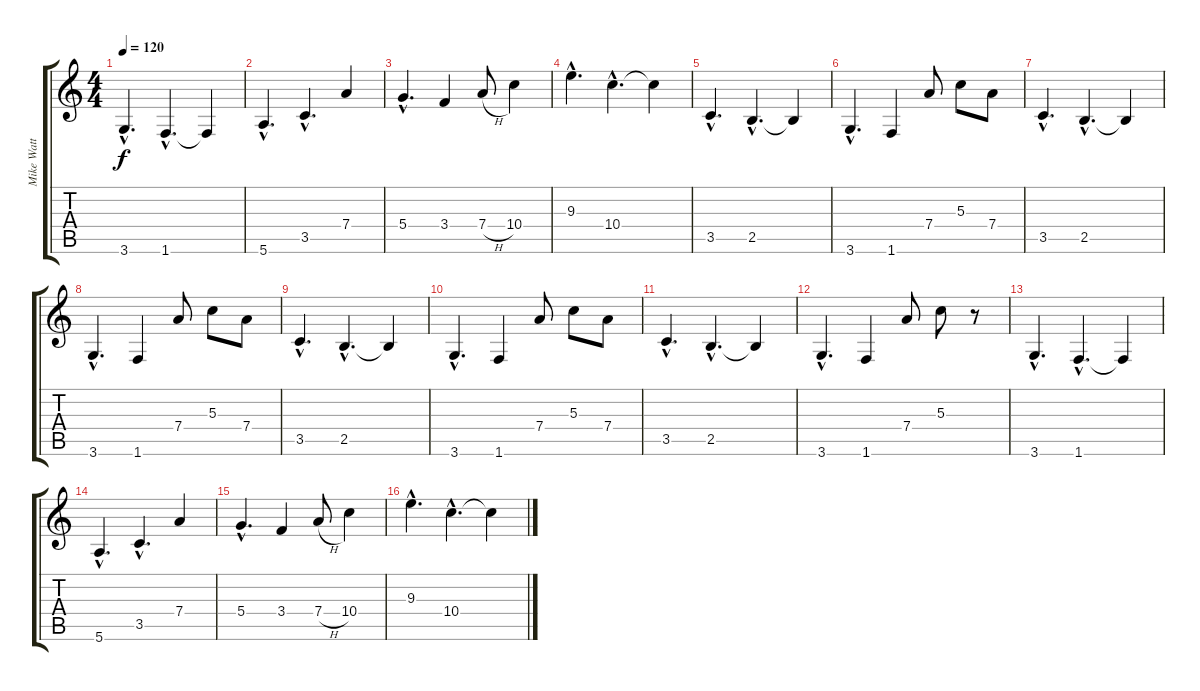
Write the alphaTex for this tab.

\track ("Mike Watt" "Mike Watt") {instrument electricbassfinger}
\staff {score tabs}
\tuning (E4 B3 G3 D3 A2 E2) {hide}
\ts (4 4)
\tempo 120
\clef g2
\ks c
3.6{hac}.4{d dy f} 1.6{hac}.4{d} 1.6{t}.4 |
5.6{hac}.4{d} 3.5{hac}.4{d} 7.4.4 |
5.4{hac}.4{d} 3.4.4 7.4{h}.8 10.4.4 |
9.3{hac}.4{d} 10.4{hac}.4{d} 10.4{t}.4 |
3.5{hac}.4{d} 2.5{hac}.4{d} 2.5{t}.4 |
3.6{hac}.4{d} 1.6.4 7.4.8 5.3.8 7.4.8 |
3.5{hac}.4{d} 2.5{hac}.4{d} 2.5{t}.4 |
3.6{hac}.4{d} 1.6.4 7.4.8 5.3.8 7.4.8 |
3.5{hac}.4{d} 2.5{hac}.4{d} 2.5{t}.4 |
3.6{hac}.4{d} 1.6.4 7.4.8 5.3.8 7.4.8 |
3.5{hac}.4{d} 2.5{hac}.4{d} 2.5{t}.4 |
3.6{hac}.4{d} 1.6.4 7.4.8 5.3.8 r.8 |
3.6{hac}.4{d} 1.6{hac}.4{d} 1.6{t}.4 |
5.6{hac}.4{d} 3.5{hac}.4{d} 7.4.4 |
5.4{hac}.4{d} 3.4.4 7.4{h}.8 10.4.4 |
9.3{hac}.4{d} 10.4{hac}.4{d} 10.4{t}.4
